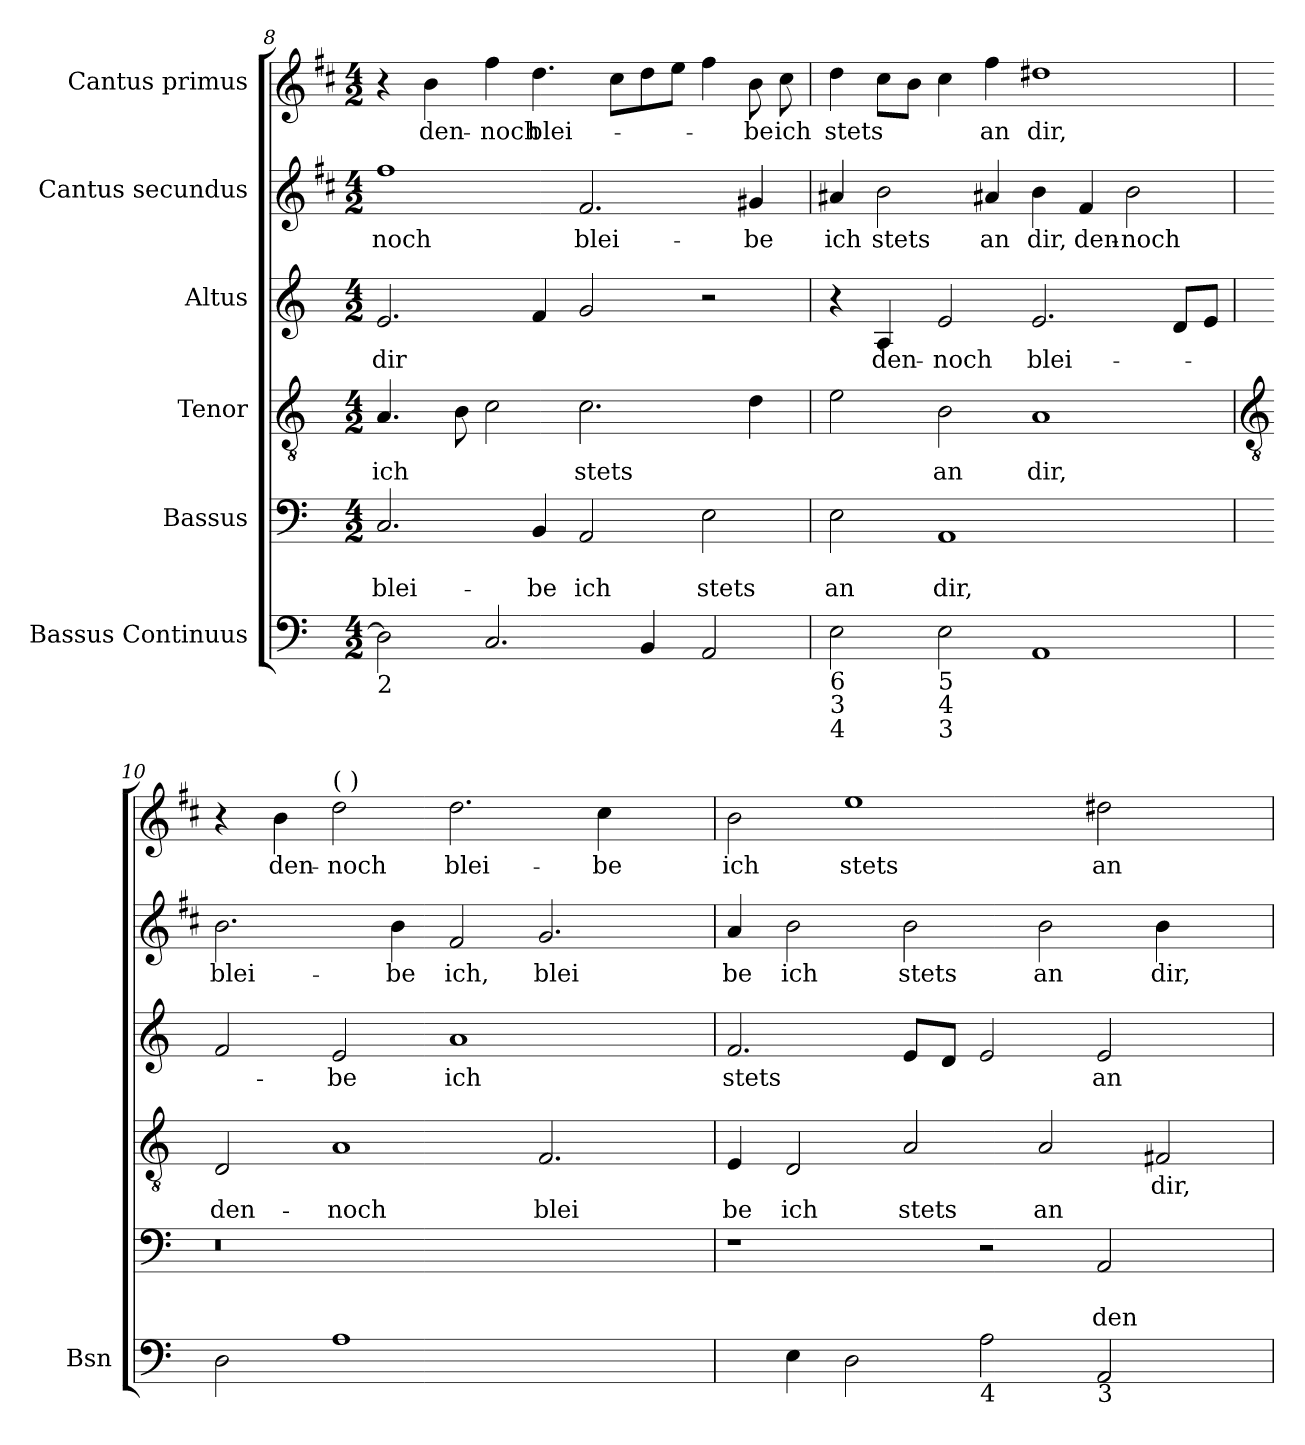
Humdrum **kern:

**kern	**kern	**text	**text	**kern	**text	**text	**kern	**text	**kern	**text	**kern	**text
*part6	*part5	*part5	*part5	*part4	*part4	*part4	*part3	*part3	*part2	*part2	*part1	*part1
*staff6	*staff5	*staff5	*staff5	*staff4	*staff4	*staff4	*staff3	*staff3	*staff2	*staff2	*staff1	*staff1
*I"Bassus Continuus	*I"Bassus	*	*	*I"Tenor	*	*	*I"Altus	*	*I"Cantus secundus	*	*I"Cantus primus	*
*I'Bsn	*	*	*	*	*	*	*	*	*	*	*	*
*clefF4	*clefF4	*	*	*clefGv2	*	*	*clefG2	*	*clefG2	*	*clefG2	*
*	*	*	*	*	*	*	*	*	*ITrd1c2	*	*ITrd1c2	*
*k[]	*k[]	*	*	*k[]	*	*	*k[]	*	*k[]	*	*k[]	*
*C:	*C:	*	*	*C:	*	*	*C:	*	*C:	*	*C:	*
*M4/2	*M4/2	*	*	*M4/2	*	*	*M4/2	*	*M4/2	*	*M4/2	*
=8	=8	=8	=8	=8	=8	=8	=8	=8	=8	=8	=8	=8
!LO:TX:b:t=2	!	!	!	!	!	!	!	!	!	!	!	!
!	!	!	!LO:LY:b	!	!LO:LY:b	!	!	!LO:LY:b	!	!LO:LY:b	!	!
2D]	2.C	.	blei-	4.A	ich	.	2.e	dir	1ee	-noch	4r	.
!	!	!	!	!	!	!	!	!	!	!	!	!LO:LY:b
.	.	.	.	.	.	.	.	.	.	.	4a	den-
.	.	.	.	8B	.	.	.	.	.	.	.	.
!	!	!	!	!	!	!	!	!	!	!	!	!LO:LY:b
2.C	.	.	.	2c	.	.	.	.	.	.	4ee	-noch
!	!	!	!LO:LY:b	!	!	!	!	!	!	!	!	!LO:LY:b
.	4BB	.	-be	.	.	.	4f	.	.	.	4.cc	blei-
!	!	!	!LO:LY:b	!	!LO:LY:b	!	!	!	!	!LO:LY:b	!	!
.	2AA	.	ich	2.c	stets	.	2g	.	2.e	blei-	.	.
.	.	.	.	.	.	.	.	.	.	.	8bL	.
4BB	.	.	.	.	.	.	.	.	.	.	8cc	.
.	.	.	.	.	.	.	.	.	.	.	8ddJ	.
!	!	!	!LO:LY:b	!	!	!	!	!	!	!	!	!
2AA	2E	.	stets	.	.	.	2r	.	.	.	4ee	.
!	!	!	!	!	!	!	!	!	!	!LO:LY:b	!	!LO:LY:b
.	.	.	.	4d	.	.	.	.	4f#X	-be	8a	-be
!	!	!	!	!	!	!	!	!	!	!	!	!LO:LY:b
.	.	.	.	.	.	.	.	.	.	.	8b	ich
=9	=9	=9	=9	=9	=9	=9	=9	=9	=9	=9	=9	=9
!LO:TX:b:t=6\n3	!	!	!	!	!	!	!	!	!	!	!	!
!LO:TX:b:t=4	!	!	!	!	!	!	!	!	!	!	!	!
!	!	!	!LO:LY:b	!	!	!	!	!	!	!LO:LY:b	!	!LO:LY:b
2E	2E	.	an	2e	.	.	4r	.	4g#X	ich	4cc	stets
!	!	!	!	!	!	!	!	!LO:LY:b	!	!LO:LY:b	!	!
.	.	.	.	.	.	.	4A	den-	2a	stets	8bL	.
.	.	.	.	.	.	.	.	.	.	.	8aJ	.
!LO:TX:b:t=5\n4	!	!	!	!	!	!	!	!	!	!	!	!
!LO:TX:b:t=3	!	!	!	!	!	!	!	!	!	!	!	!
!	!	!	!LO:LY:b	!	!LO:LY:b	!	!	!LO:LY:b	!	!	!	!
2E	1AA	.	dir,	2B	an	.	2e	-noch	.	.	4b	.
!	!	!	!	!	!	!	!	!	!	!LO:LY:b	!	!LO:LY:b
.	.	.	.	.	.	.	.	.	4g#X	an	4ee	an
!	!	!	!	!	!LO:LY:b	!	!	!LO:LY:b	!	!LO:LY:b	!	!LO:LY:b
1AA	.	.	.	1A	dir,	.	2.e	blei-	4a	dir,	1cc#X	dir,
!	!	!	!	!	!	!	!	!	!	!LO:LY:b	!	!
.	.	.	.	.	.	.	.	.	4e	den-	.	.
!	!	!	!	!	!	!	!	!	!	!LO:LY:b	!	!
.	2ryy	.	.	.	.	.	.	.	2a	-noch	.	.
.	.	.	.	.	.	.	8dL	.	.	.	.	.
.	.	.	.	.	.	.	8eJ	.	.	.	.	.
!!LO:LB:g=z
=10	=10	=10	=10	=10	=10	=10	=10	=10	=10	=10	=10	=10
*	*	*	*	*clefGv2	*	*	*	*	*	*	*	*
!	!	!	!	!	!	!LO:LY:b	!	!	!	!LO:LY:b	!	!
2D	0r	.	.	2D	.	den-	2f	.	2.a	blei-	4r	.
!	!	!	!	!	!	!	!	!	!	!	!	!LO:LY:b
.	.	.	.	.	.	.	.	.	.	.	4a	den-
!	!	!	!	!	!	!	!	!	!	!	!LO:TX:a:t=(  )	!
!	!	!	!	!	!	!LO:LY:b	!	!LO:LY:b	!	!	!	!LO:LY:b
1A	.	.	.	1A	.	-noch	2e	-be	.	.	2cc	-noch
!	!	!	!	!	!	!	!	!	!	!LO:LY:b	!	!
.	.	.	.	.	.	.	.	.	4a	-be	.	.
!	!	!	!	!	!	!	!	!LO:LY:b	!	!LO:LY:b	!	!LO:LY:b
.	.	.	.	.	.	.	1a	ich	2e	ich,	2.cc	blei-
!	!	!	!	!	!	!LO:LY:b	!	!	!	!LO:LY:b	!	!
[2Fyy	.	.	.	2.F	.	blei	.	.	2.f	blei	.	.
!	!	!	!	!	!	!	!	!	!	!	!	!LO:LY:b
.	.	.	.	.	.	.	.	.	.	.	4b	-be
4ryy	4ryy	.	.	.	.	.	4ryy	.	.	.	4ryy	.
=11	=11	=11	=11	=11	=11	=11	=11	=11	=11	=11	=11	=11
!	!	!	!	!	!	!LO:LY:b	!	!LO:LY:b	!	!LO:LY:b	!	!LO:LY:b
4Fyy]	1r	.	.	4E	.	be	2.f	stets	4g	be	2a	ich
!	!	!	!	!	!	!LO:LY:b	!	!	!	!LO:LY:b	!	!
4E	.	.	.	2D	.	ich	.	.	2a	ich	.	.
!	!	!	!	!	!	!	!	!	!	!	!	!LO:LY:b
2D	.	.	.	.	.	.	.	.	.	.	1dd	stets
!	!	!	!	!	!	!LO:LY:b	!	!	!	!LO:LY:b	!	!
.	.	.	.	2A	.	stets	8eL	.	2a	stets	.	.
.	.	.	.	.	.	.	8dJ	.	.	.	.	.
!LO:TX:b:t=4	!	!	!	!	!	!	!	!	!	!	!	!
2A	2r	.	.	.	.	.	2e	.	.	.	.	.
!	!	!	!	!	!	!LO:LY:b	!	!	!	!LO:LY:b	!	!
.	.	.	.	2A	.	an	.	.	2a	an	.	.
!LO:TX:b:t=3	!	!	!	!	!	!	!	!	!	!	!	!
!	!	!	!LO:LY:b	!	!	!	!	!LO:LY:b	!	!	!	!LO:LY:b
2AA	2AA	.	den-	.	.	.	2e	an	.	.	2cc#X	an
!	!	!	!	!	!LO:LY:b	!	!	!	!	!LO:LY:b	!	!
.	.	.	.	2F#X	dir,	.	.	.	4a	dir,	.	.
4ryy	4ryy	.	.	.	.	.	4ryy	.	4ryy	.	4ryy	.
=	=	=	=	=	=	=	=	=	=	=	=	=
*-	*-	*-	*-	*-	*-	*-	*-	*-	*-	*-	*-	*-
